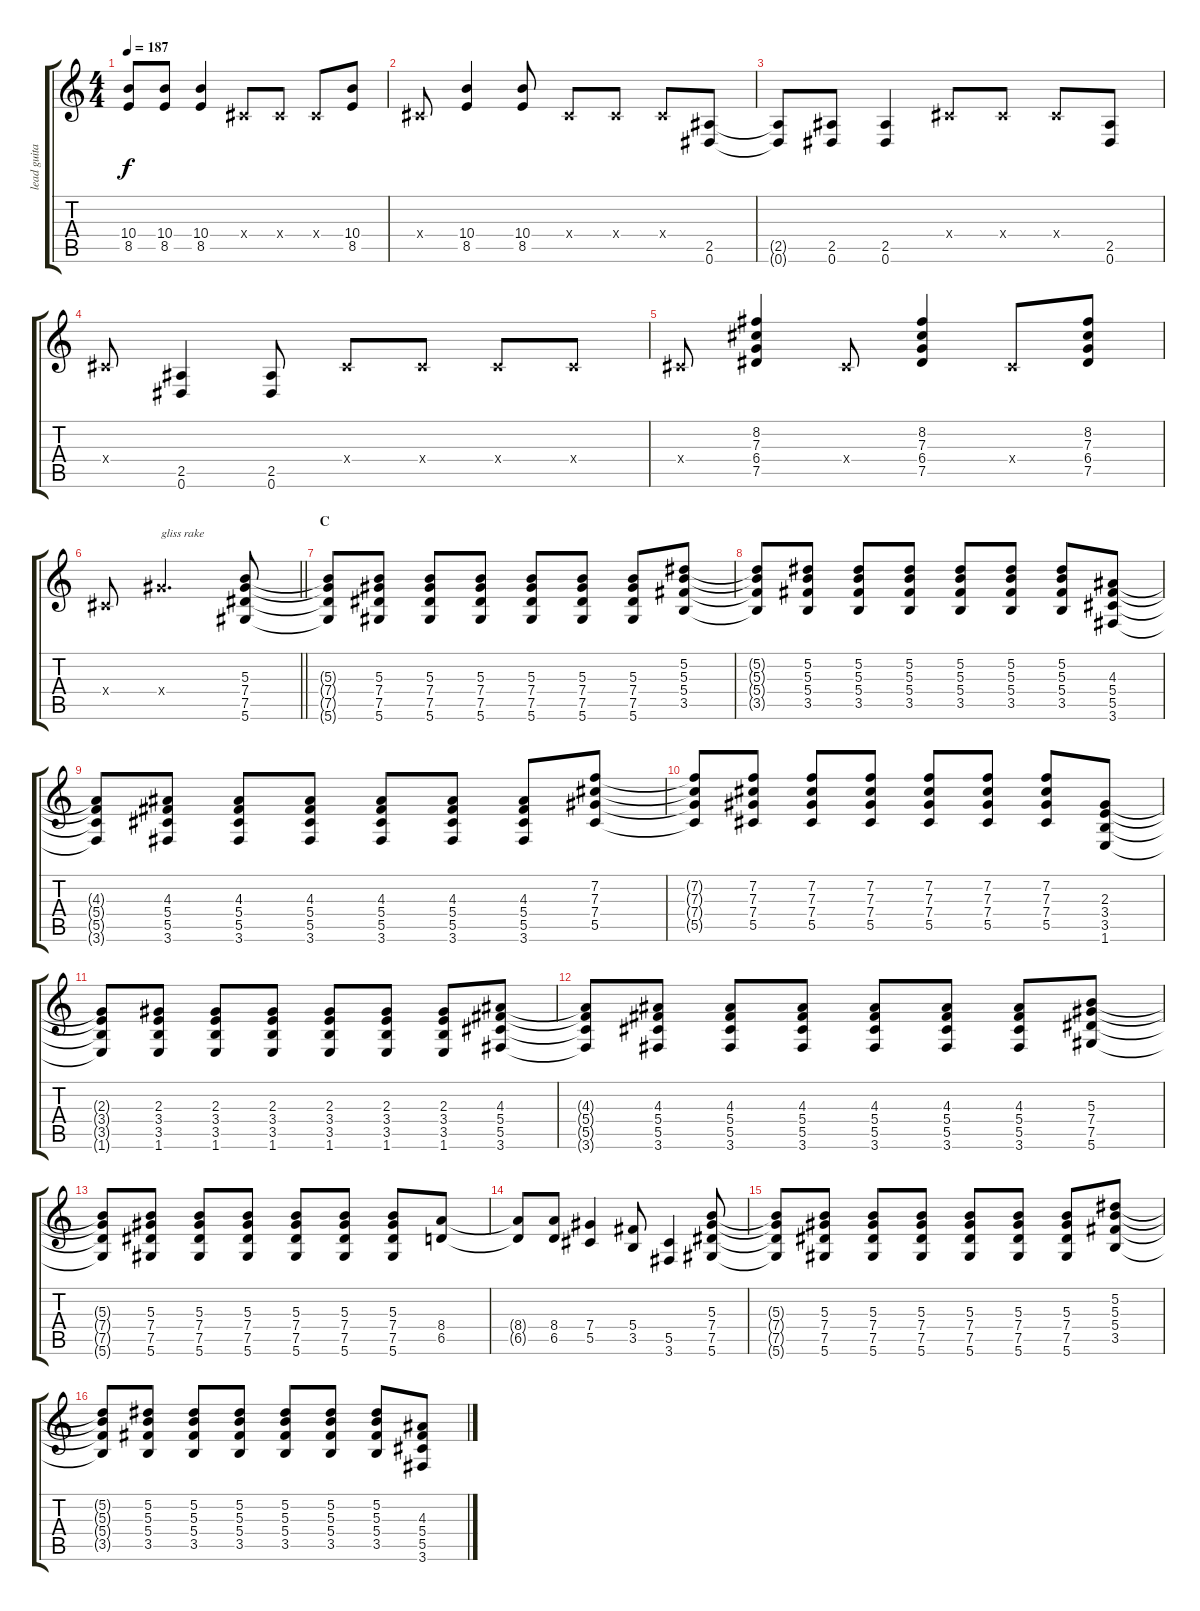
\track ("lead guitar" "lead guita") {instrument distortionguitar}
\staff {score tabs}
\tuning (Eb4 Bb3 Gb3 Db3 Ab2 Eb2) {hide}
\ts (4 4)
\tempo 187
\clef g2
\ks c
(10.4{t} 8.5{t}).8{dy f} (10.4 8.5).8 (10.4 8.5).4 0.4{x}.8 0.4{x}.8 0.4{x}.8 (10.4 8.5).8 |
0.4{x}.8 (10.4 8.5).4 (10.4 8.5).8 0.4{x}.8 0.4{x}.8 0.4{x}.8 (2.5 0.6).8 |
(2.5{t} 0.6{t}).8 (2.5 0.6).8 (2.5 0.6).4 0.4{x}.8 0.4{x}.8 0.4{x}.8 (2.5 0.6).8 |
0.4{x}.8 (2.5 0.6).4 (2.5 0.6).8 0.4{x}.8 0.4{x}.8 0.4{x}.8 0.4{x}.8 |
0.4{x}.8 (8.2 7.3 6.4 7.5).4 0.4{x}.8 (8.2 7.3 6.4 7.5).4 0.4{x}.8 (8.2 7.3 6.4 7.5).8 |
\barLineRight lightlight
0.4{x}.8 7.4{x}.2{d txt "gliss rake"} (5.3 7.4 7.5 5.6).8 |
\section ("" "C")
(5.3{t} 7.4{t} 7.5{t} 5.6{t}).8 (5.3 7.4 7.5 5.6).8 (5.3 7.4 7.5 5.6).8 (5.3 7.4 7.5 5.6).8 (5.3 7.4 7.5 5.6).8 (5.3 7.4 7.5 5.6).8 (5.3 7.4 7.5 5.6).8 (5.2 5.3 5.4 3.5).8 |
(5.2{t} 5.3{t} 5.4{t} 3.5{t}).8 (5.2 5.3 5.4 3.5).8 (5.2 5.3 5.4 3.5).8 (5.2 5.3 5.4 3.5).8 (5.2 5.3 5.4 3.5).8 (5.2 5.3 5.4 3.5).8 (5.2 5.3 5.4 3.5).8 (4.3 5.4 5.5 3.6).8 |
(4.3{t} 5.4{t} 5.5{t} 3.6{t}).8 (4.3 5.4 5.5 3.6).8 (4.3 5.4 5.5 3.6).8 (4.3 5.4 5.5 3.6).8 (4.3 5.4 5.5 3.6).8 (4.3 5.4 5.5 3.6).8 (4.3 5.4 5.5 3.6).8 (7.2 7.3 7.4 5.5).8 |
(7.2{t} 7.3{t} 7.4{t} 5.5{t}).8 (7.2 7.3 7.4 5.5).8 (7.2 7.3 7.4 5.5).8 (7.2 7.3 7.4 5.5).8 (7.2 7.3 7.4 5.5).8 (7.2 7.3 7.4 5.5).8 (7.2 7.3 7.4 5.5).8 (2.3 3.4 3.5 1.6).8 |
(2.3{t} 3.4{t} 3.5{t} 1.6{t}).8 (2.3 3.4 3.5 1.6).8 (2.3 3.4 3.5 1.6).8 (2.3 3.4 3.5 1.6).8 (2.3 3.4 3.5 1.6).8 (2.3 3.4 3.5 1.6).8 (2.3 3.4 3.5 1.6).8 (4.3 5.4 5.5 3.6).8 |
(4.3{t} 5.4{t} 5.5{t} 3.6{t}).8 (4.3 5.4 5.5 3.6).8 (4.3 5.4 5.5 3.6).8 (4.3 5.4 5.5 3.6).8 (4.3 5.4 5.5 3.6).8 (4.3 5.4 5.5 3.6).8 (4.3 5.4 5.5 3.6).8 (5.3 7.4 7.5 5.6).8 |
(5.3{t} 7.4{t} 7.5{t} 5.6{t}).8 (5.3 7.4 7.5 5.6).8 (5.3 7.4 7.5 5.6).8 (5.3 7.4 7.5 5.6).8 (5.3 7.4 7.5 5.6).8 (5.3 7.4 7.5 5.6).8 (5.3 7.4 7.5 5.6).8 (8.4 6.5).8 |
(8.4{t} 6.5{t}).8 (8.4 6.5).8 (7.4 5.5).4 (5.4 3.5).8 (5.5 3.6).4 (5.3 7.4 7.5 5.6).8 |
(5.3{t} 7.4{t} 7.5{t} 5.6{t}).8 (5.3 7.4 7.5 5.6).8 (5.3 7.4 7.5 5.6).8 (5.3 7.4 7.5 5.6).8 (5.3 7.4 7.5 5.6).8 (5.3 7.4 7.5 5.6).8 (5.3 7.4 7.5 5.6).8 (5.2 5.3 5.4 3.5).8 |
(5.2{t} 5.3{t} 5.4{t} 3.5{t}).8 (5.2 5.3 5.4 3.5).8 (5.2 5.3 5.4 3.5).8 (5.2 5.3 5.4 3.5).8 (5.2 5.3 5.4 3.5).8 (5.2 5.3 5.4 3.5).8 (5.2 5.3 5.4 3.5).8 (4.3 5.4 5.5 3.6).8
